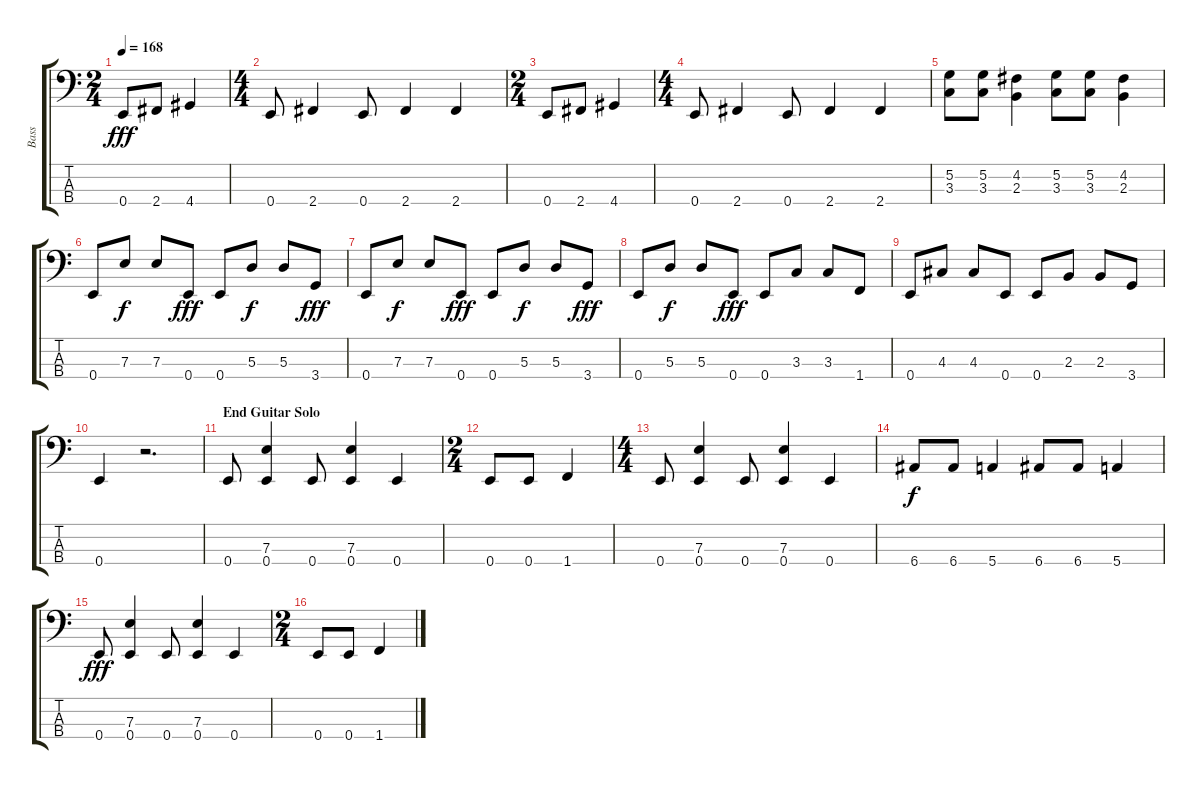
\track ("Bass" "Bass") {instrument electricbasspick}
\staff {score tabs}
\tuning (G2 D2 A1 E1) {hide}
\ts (2 4)
\tempo 168
\clef f4
\ks c
0.4.8{dy fff} 2.4.8 4.4.4 |
\ts (4 4)
0.4.8 2.4.4 0.4.8 2.4.4 2.4.4 |
\ts (2 4)
0.4.8 2.4.8 4.4.4 |
\ts (4 4)
0.4.8 2.4.4 0.4.8 2.4.4 2.4.4 |
(5.2 3.3).8 (5.2 3.3).8 (4.2 2.3).4 (5.2 3.3).8 (5.2 3.3).8 (4.2 2.3).4 |
0.4.8 7.3.8{dy f} 7.3.8 0.4.8{dy fff} 0.4.8 5.3.8{dy f} 5.3.8 3.4.8{dy fff} |
0.4.8 7.3.8{dy f} 7.3.8 0.4.8{dy fff} 0.4.8 5.3.8{dy f} 5.3.8 3.4.8{dy fff} |
0.4.8 5.3.8{dy f} 5.3.8 0.4.8{dy fff} 0.4.8 3.3.8 3.3.8 1.4.8 |
0.4.8 4.3.8 4.3.8 0.4.8 0.4.8 2.3.8 2.3.8 3.4.8 |
0.4.4 r.2{d} |
\section ("" "End Guitar Solo")
0.4.8 (7.3 0.4).4 0.4.8 (7.3 0.4).4 0.4.4 |
\ts (2 4)
0.4.8 0.4.8 1.4.4 |
\ts (4 4)
0.4.8 (7.3 0.4).4 0.4.8 (7.3 0.4).4 0.4.4 |
6.4.8{dy f} 6.4.8 5.4.4 6.4.8 6.4.8 5.4.4 |
0.4.8{dy fff} (7.3 0.4).4 0.4.8 (7.3 0.4).4 0.4.4 |
\ts (2 4)
0.4.8 0.4.8 1.4.4
